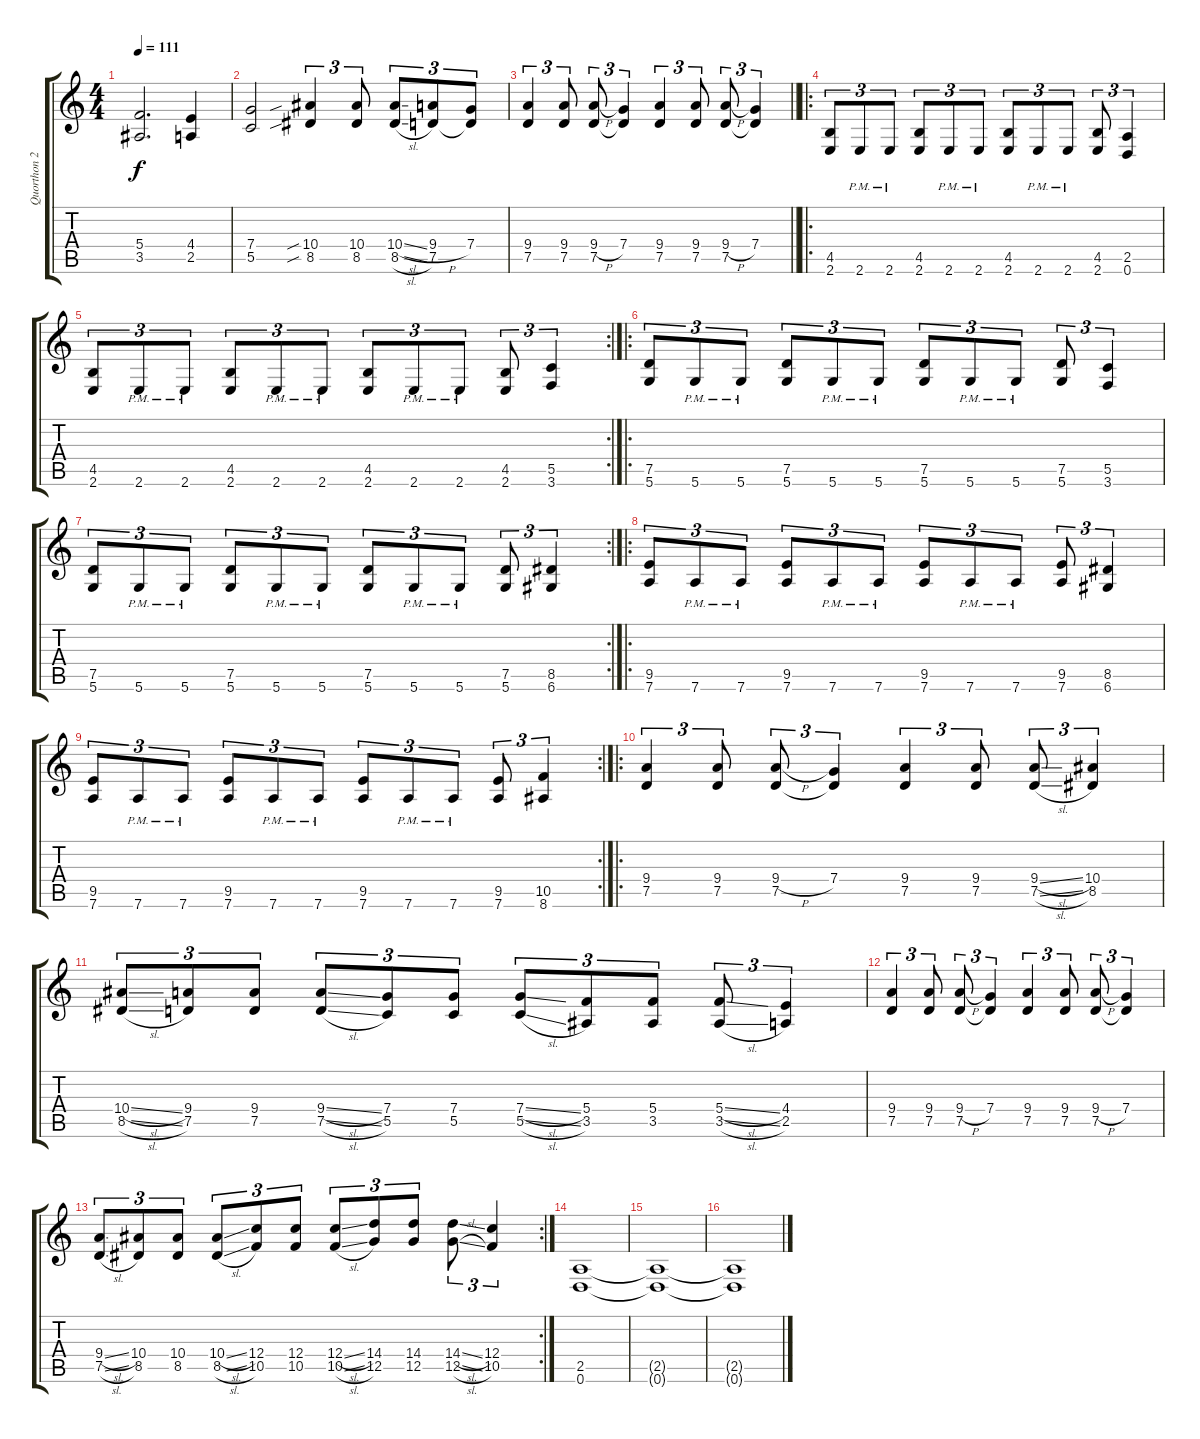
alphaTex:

\track ("Quorthon 2" "Quorthon 2") {instrument distortionguitar}
\staff {score tabs}
\tuning (D4 A3 F3 C3 G2 D2) {hide}
\ts (4 4)
\tempo 111
\clef g2
\ks c
(5.4 3.5).2{d dy f} (4.4 2.5).4 |
(7.4 5.5).2 (10.4{sib} 8.5{sib}).4{tu (3 2)} (10.4 8.5).8{tu (3 2)} (10.4{sl} 8.5{sl}).8{tu (3 2)} (9.4{h} 7.5).8{tu (3 2)} (7.4 7.5{t}).8{tu (3 2)} |
\barLineRight lightlight
(9.4 7.5).4{tu (3 2)} (9.4 7.5).8{tu (3 2)} (9.4{h} 7.5).8{tu (3 2)} (7.4 7.5{t}).4{tu (3 2)} (9.4 7.5).4{tu (3 2)} (9.4 7.5).8{tu (3 2)} (9.4{h} 7.5).8{tu (3 2)} (7.4 7.5{t}).4{tu (3 2)} |
\ro
(4.5 2.6).8{tu (3 2)} 2.6{pm}.8{tu (3 2)} 2.6{pm}.8{tu (3 2)} (4.5 2.6).8{tu (3 2)} 2.6{pm}.8{tu (3 2)} 2.6{pm}.8{tu (3 2)} (4.5 2.6).8{tu (3 2)} 2.6{pm}.8{tu (3 2)} 2.6{pm}.8{tu (3 2)} (4.5 2.6).8{tu (3 2)} (2.5 0.6).4{tu (3 2)} |
\rc 2
(4.5 2.6).8{tu (3 2)} 2.6{pm}.8{tu (3 2)} 2.6{pm}.8{tu (3 2)} (4.5 2.6).8{tu (3 2)} 2.6{pm}.8{tu (3 2)} 2.6{pm}.8{tu (3 2)} (4.5 2.6).8{tu (3 2)} 2.6{pm}.8{tu (3 2)} 2.6{pm}.8{tu (3 2)} (4.5 2.6).8{tu (3 2)} (5.5 3.6).4{tu (3 2)} |
\ro
(7.5 5.6).8{tu (3 2)} 5.6{pm}.8{tu (3 2)} 5.6{pm}.8{tu (3 2)} (7.5 5.6).8{tu (3 2)} 5.6{pm}.8{tu (3 2)} 5.6{pm}.8{tu (3 2)} (7.5 5.6).8{tu (3 2)} 5.6{pm}.8{tu (3 2)} 5.6{pm}.8{tu (3 2)} (7.5 5.6).8{tu (3 2)} (5.5 3.6).4{tu (3 2)} |
\rc 2
(7.5 5.6).8{tu (3 2)} 5.6{pm}.8{tu (3 2)} 5.6{pm}.8{tu (3 2)} (7.5 5.6).8{tu (3 2)} 5.6{pm}.8{tu (3 2)} 5.6{pm}.8{tu (3 2)} (7.5 5.6).8{tu (3 2)} 5.6{pm}.8{tu (3 2)} 5.6{pm}.8{tu (3 2)} (7.5 5.6).8{tu (3 2)} (8.5 6.6).4{tu (3 2)} |
\ro
(9.5 7.6).8{tu (3 2)} 7.6{pm}.8{tu (3 2)} 7.6{pm}.8{tu (3 2)} (9.5 7.6).8{tu (3 2)} 7.6{pm}.8{tu (3 2)} 7.6{pm}.8{tu (3 2)} (9.5 7.6).8{tu (3 2)} 7.6{pm}.8{tu (3 2)} 7.6{pm}.8{tu (3 2)} (9.5 7.6).8{tu (3 2)} (8.5 6.6).4{tu (3 2)} |
\rc 2
(9.5 7.6).8{tu (3 2)} 7.6{pm}.8{tu (3 2)} 7.6{pm}.8{tu (3 2)} (9.5 7.6).8{tu (3 2)} 7.6{pm}.8{tu (3 2)} 7.6{pm}.8{tu (3 2)} (9.5 7.6).8{tu (3 2)} 7.6{pm}.8{tu (3 2)} 7.6{pm}.8{tu (3 2)} (9.5 7.6).8{tu (3 2)} (10.5 8.6).4{tu (3 2)} |
\ro
(9.4 7.5).4{tu (3 2)} (9.4 7.5).8{tu (3 2)} (9.4{h} 7.5).8{tu (3 2)} (7.4 7.5{t}).4{tu (3 2)} (9.4 7.5).4{tu (3 2)} (9.4 7.5).8{tu (3 2)} (9.4{sl} 7.5{sl}).8{tu (3 2)} (10.4 8.5).4{tu (3 2)} |
(10.4{sl} 8.5{sl}).8{tu (3 2)} (9.4 7.5).8{tu (3 2)} (9.4 7.5).8{tu (3 2)} (9.4{sl} 7.5{sl}).8{tu (3 2)} (7.4 5.5).8{tu (3 2)} (7.4 5.5).8{tu (3 2)} (7.4{sl} 5.5{sl}).8{tu (3 2)} (5.4 3.5).8{tu (3 2)} (5.4 3.5).8{tu (3 2)} (5.4{sl} 3.5{sl}).8{tu (3 2)} (4.4 2.5).4{tu (3 2)} |
(9.4 7.5).4{tu (3 2)} (9.4 7.5).8{tu (3 2)} (9.4{h} 7.5).8{tu (3 2)} (7.4 7.5{t}).4{tu (3 2)} (9.4 7.5).4{tu (3 2)} (9.4 7.5).8{tu (3 2)} (9.4{h} 7.5).8{tu (3 2)} (7.4 7.5{t}).4{tu (3 2)} |
\rc 2
(9.4{sl} 7.5{sl}).8{tu (3 2)} (10.4 8.5).8{tu (3 2)} (10.4 8.5).8{tu (3 2)} (10.4{sl} 8.5{sl}).8{tu (3 2)} (12.4 10.5).8{tu (3 2)} (12.4 10.5).8{tu (3 2)} (12.4{sl} 10.5{sl}).8{tu (3 2)} (14.4 12.5).8{tu (3 2)} (14.4 12.5).8{tu (3 2)} (14.4{sl} 12.5{sl}).8{tu (3 2)} (12.4 10.5).4{tu (3 2)} |
(2.5 0.6).1 |
(2.5{t} 0.6{t}).1 |
(2.5{t} 0.6{t}).1
